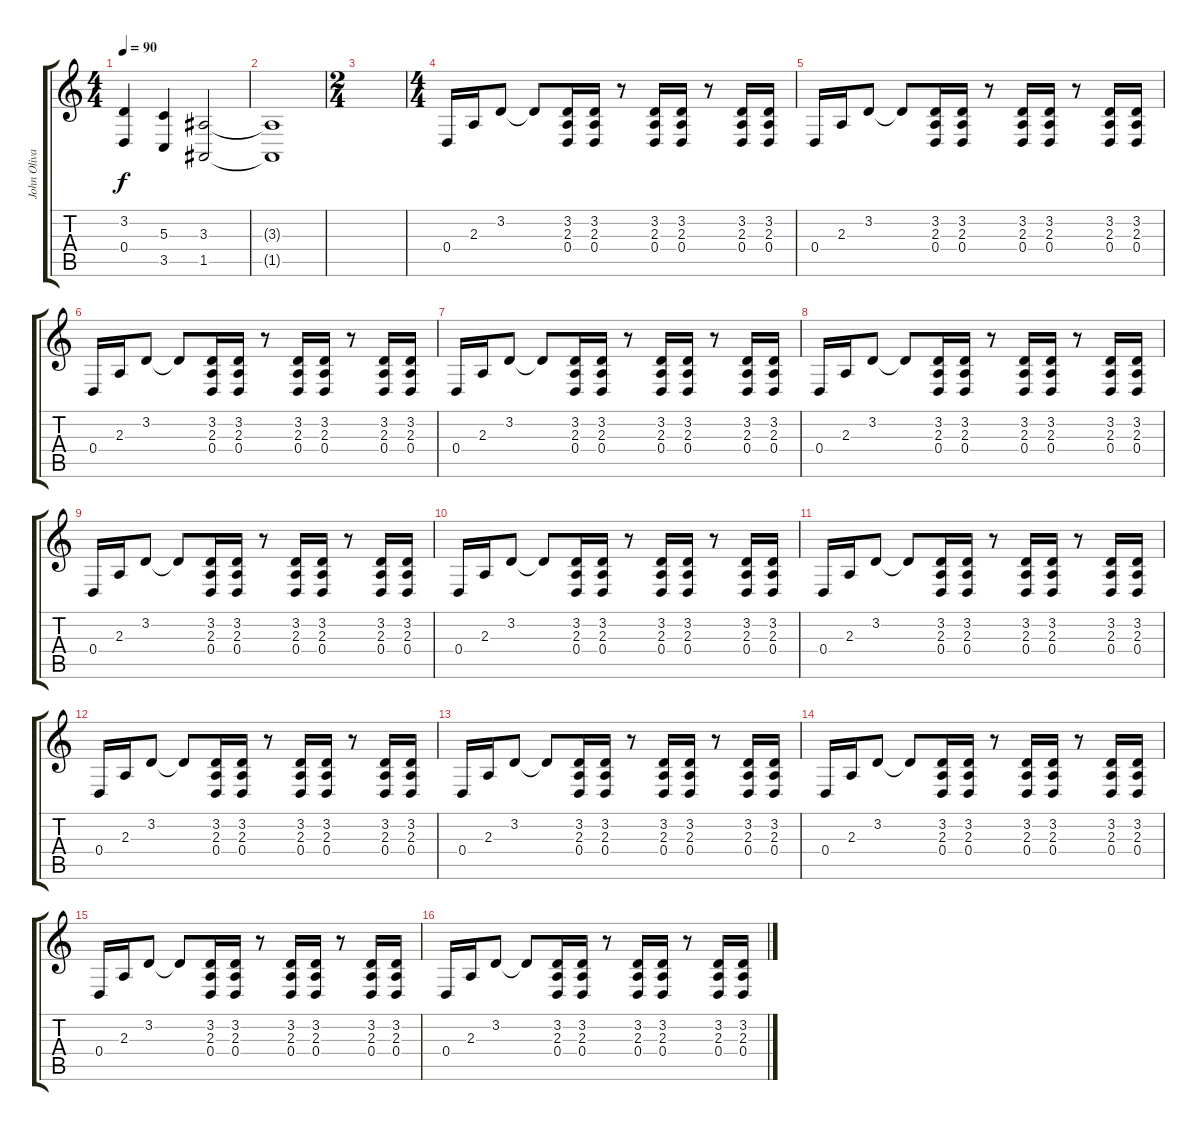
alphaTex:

\track ("John Oliva (L)" "John Oliva") {instrument acousticgrandpiano}
\staff {score tabs}
\tuning (E4 B3 G3 D3 A2 E2) {hide}
\ts (4 4)
\tempo 90
\clef g2
\ks c
(3.2 0.4).4{dy f} (5.3 3.5).4 (3.3 1.5).2 |
(3.3{t} 1.5{t}).1 |
\ts (2 4)
|
\ts (4 4)
0.4.16 2.3.16 3.2.8 3.2{t}.8 (3.2 2.3 0.4).16 (3.2 2.3 0.4).16 r.8 (3.2 2.3 0.4).16 (3.2 2.3 0.4).16 r.8 (3.2 2.3 0.4).16 (3.2 2.3 0.4).16 |
0.4.16 2.3.16 3.2.8 3.2{t}.8 (3.2 2.3 0.4).16 (3.2 2.3 0.4).16 r.8 (3.2 2.3 0.4).16 (3.2 2.3 0.4).16 r.8 (3.2 2.3 0.4).16 (3.2 2.3 0.4).16 |
0.4.16 2.3.16 3.2.8 3.2{t}.8 (3.2 2.3 0.4).16 (3.2 2.3 0.4).16 r.8 (3.2 2.3 0.4).16 (3.2 2.3 0.4).16 r.8 (3.2 2.3 0.4).16 (3.2 2.3 0.4).16 |
0.4.16 2.3.16 3.2.8 3.2{t}.8 (3.2 2.3 0.4).16 (3.2 2.3 0.4).16 r.8 (3.2 2.3 0.4).16 (3.2 2.3 0.4).16 r.8 (3.2 2.3 0.4).16 (3.2 2.3 0.4).16 |
0.4.16 2.3.16 3.2.8 3.2{t}.8 (3.2 2.3 0.4).16 (3.2 2.3 0.4).16 r.8 (3.2 2.3 0.4).16 (3.2 2.3 0.4).16 r.8 (3.2 2.3 0.4).16 (3.2 2.3 0.4).16 |
0.4.16 2.3.16 3.2.8 3.2{t}.8 (3.2 2.3 0.4).16 (3.2 2.3 0.4).16 r.8 (3.2 2.3 0.4).16 (3.2 2.3 0.4).16 r.8 (3.2 2.3 0.4).16 (3.2 2.3 0.4).16 |
0.4.16 2.3.16 3.2.8 3.2{t}.8 (3.2 2.3 0.4).16 (3.2 2.3 0.4).16 r.8 (3.2 2.3 0.4).16 (3.2 2.3 0.4).16 r.8 (3.2 2.3 0.4).16 (3.2 2.3 0.4).16 |
0.4.16 2.3.16 3.2.8 3.2{t}.8 (3.2 2.3 0.4).16 (3.2 2.3 0.4).16 r.8 (3.2 2.3 0.4).16 (3.2 2.3 0.4).16 r.8 (3.2 2.3 0.4).16 (3.2 2.3 0.4).16 |
0.4.16 2.3.16 3.2.8 3.2{t}.8 (3.2 2.3 0.4).16 (3.2 2.3 0.4).16 r.8 (3.2 2.3 0.4).16 (3.2 2.3 0.4).16 r.8 (3.2 2.3 0.4).16 (3.2 2.3 0.4).16 |
0.4.16 2.3.16 3.2.8 3.2{t}.8 (3.2 2.3 0.4).16 (3.2 2.3 0.4).16 r.8 (3.2 2.3 0.4).16 (3.2 2.3 0.4).16 r.8 (3.2 2.3 0.4).16 (3.2 2.3 0.4).16 |
0.4.16 2.3.16 3.2.8 3.2{t}.8 (3.2 2.3 0.4).16 (3.2 2.3 0.4).16 r.8 (3.2 2.3 0.4).16 (3.2 2.3 0.4).16 r.8 (3.2 2.3 0.4).16 (3.2 2.3 0.4).16 |
0.4.16 2.3.16 3.2.8 3.2{t}.8 (3.2 2.3 0.4).16 (3.2 2.3 0.4).16 r.8 (3.2 2.3 0.4).16 (3.2 2.3 0.4).16 r.8 (3.2 2.3 0.4).16 (3.2 2.3 0.4).16 |
0.4.16 2.3.16 3.2.8 3.2{t}.8 (3.2 2.3 0.4).16 (3.2 2.3 0.4).16 r.8 (3.2 2.3 0.4).16 (3.2 2.3 0.4).16 r.8 (3.2 2.3 0.4).16 (3.2 2.3 0.4).16
